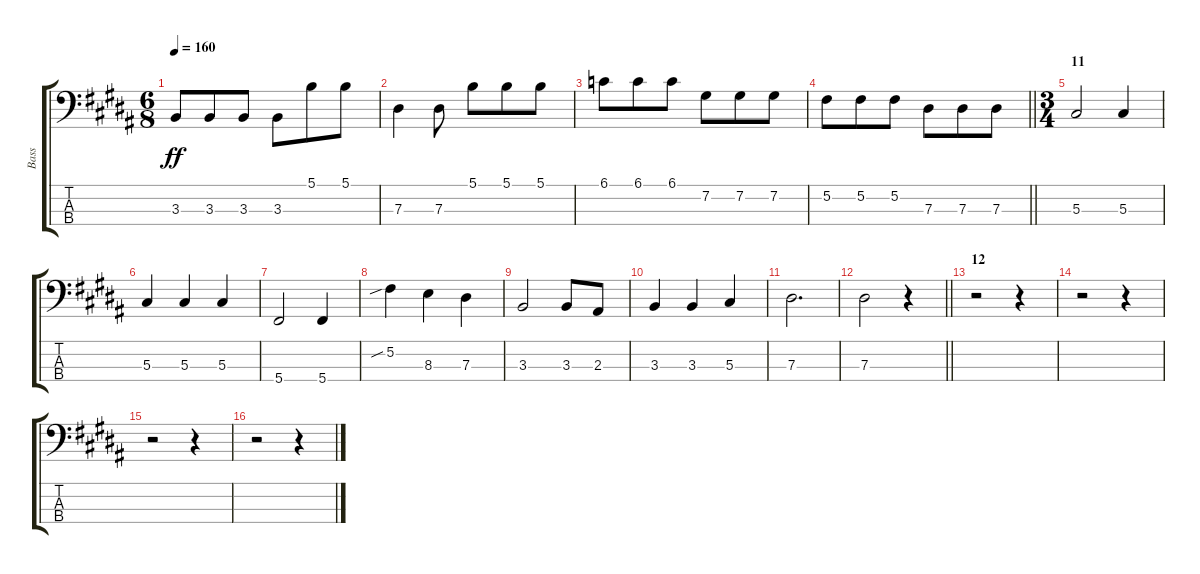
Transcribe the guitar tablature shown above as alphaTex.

\track ("Bass" "Bass") {instrument electricbasspick}
\staff {score tabs}
\tuning (Gb2 Db2 Ab1 Db1) {hide}
\ts (6 8)
\tempo 160
\clef f4
\ks b
3.3.8{dy ff} 3.3.8 3.3.8 3.3.8 5.1.8 5.1.8 |
7.3.4 7.3.8 5.1.8 5.1.8 5.1.8 |
6.1.8 6.1.8 6.1.8 7.2.8 7.2.8 7.2.8 |
\barLineRight lightlight
5.2.8 5.2.8 5.2.8 7.3.8 7.3.8 7.3.8 |
\ts (3 4)
\section ("" "11")
5.3.2 5.3.4 |
5.3.4 5.3.4 5.3.4 |
5.4.2 5.4.4 |
5.2{sib}.4 8.3.4 7.3.4 |
3.3.2 3.3.8 2.3.8 |
3.3.4 3.3.4 5.3.4 |
7.3.2{d} |
\barLineRight lightlight
7.3.2 r.4 |
\section ("" "12")
r.2 r.4 |
r.2 r.4 |
r.2 r.4 |
r.2 r.4
